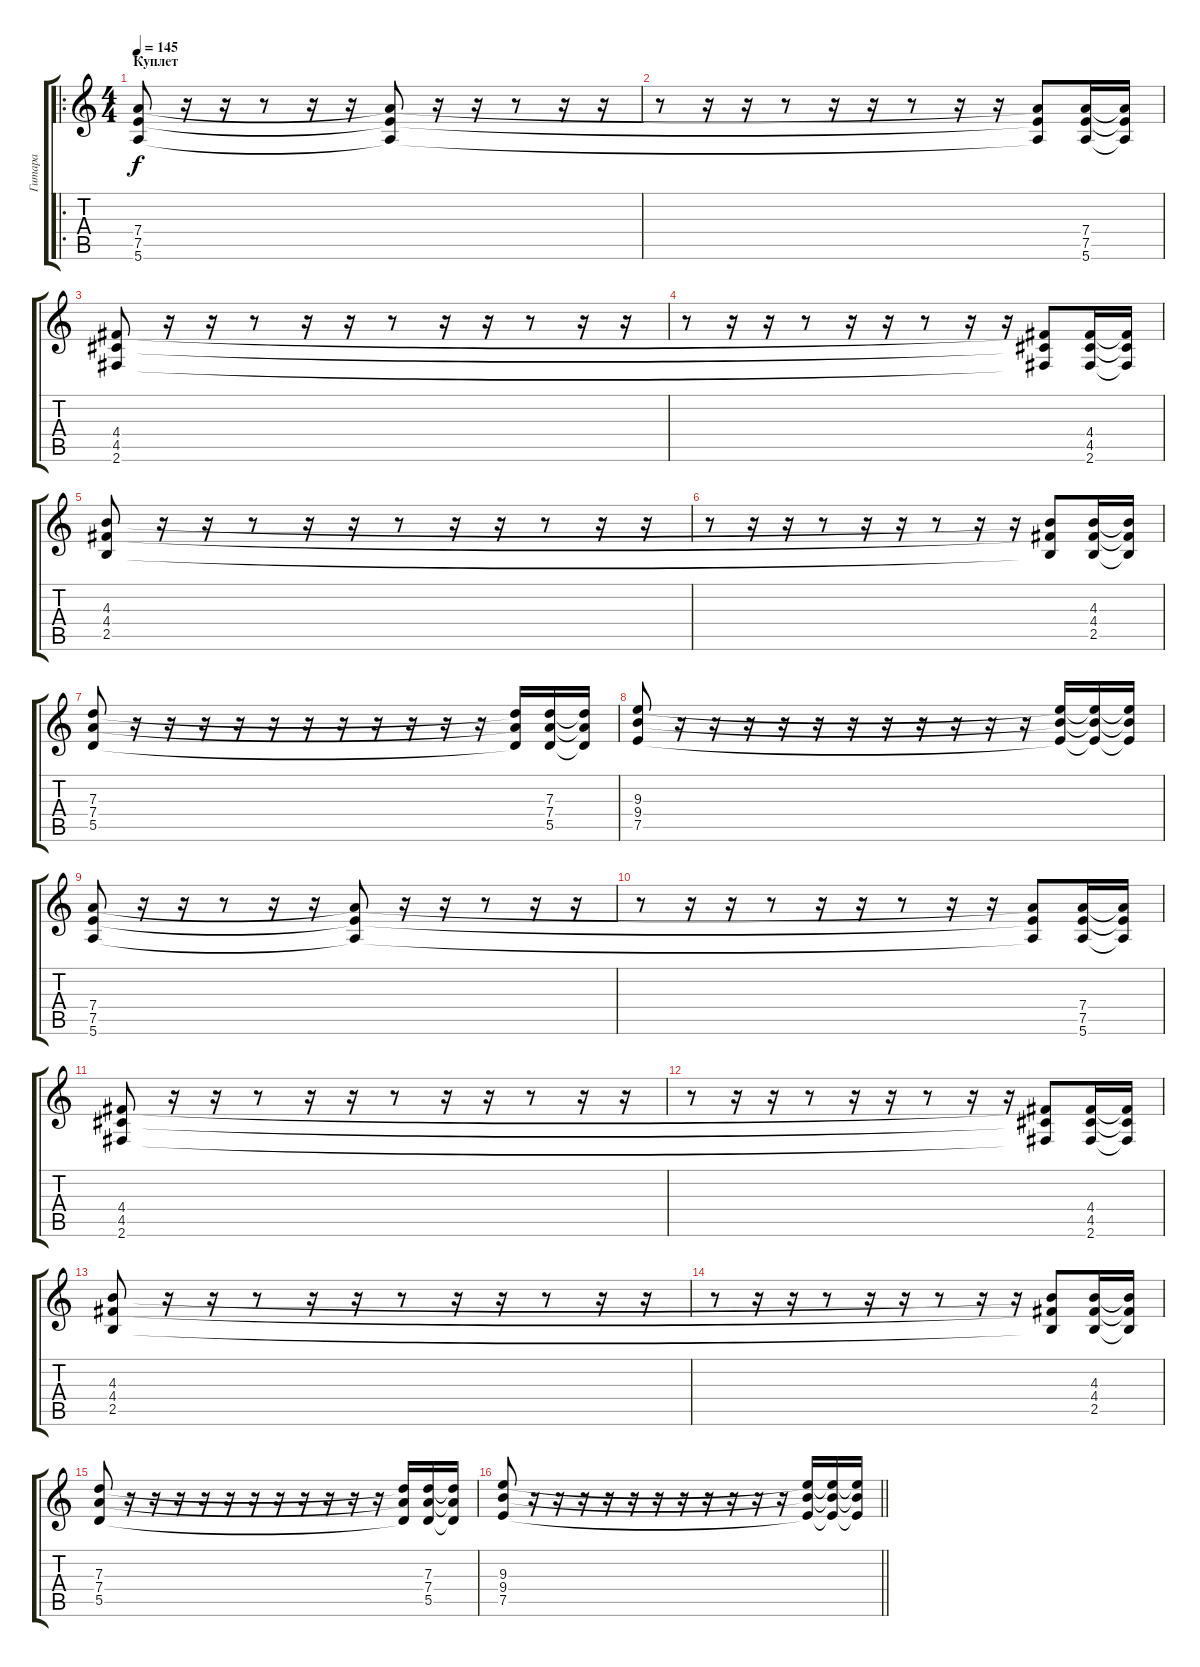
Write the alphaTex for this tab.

\track ("Гитара" "Гитара") {instrument overdrivenguitar}
\staff {score tabs}
\tuning (E4 B3 G3 D3 A2 E2) {hide}
\ro
\ts (4 4)
\section ("" "Куплет")
\tempo 145
\clef g2
\ks c
(7.4 7.5 5.6).8{dy f} r.16 r.16 r.8 r.16 r.16 (7.4{t} 7.5{t} 5.6{t}).8 r.16 r.16 r.8 r.16 r.16 |
r.8 r.16 r.16 r.8 r.16 r.16 r.8 r.16 r.16 (7.4{t} 7.5{t} 5.6{t}).8 (7.4 7.5 5.6).16 (7.4{t} 7.5{t} 5.6{t}).16 |
(4.4 4.5 2.6).8 r.16 r.16 r.8 r.16 r.16 r.8 r.16 r.16 r.8 r.16 r.16 |
r.8 r.16 r.16 r.8 r.16 r.16 r.8 r.16 r.16 (4.4{t} 4.5{t} 2.6{t}).8 (4.4 4.5 2.6).16 (4.4{t} 4.5{t} 2.6{t}).16 |
(4.3 4.4 2.5).8 r.16 r.16 r.8 r.16 r.16 r.8 r.16 r.16 r.8 r.16 r.16 |
r.8 r.16 r.16 r.8 r.16 r.16 r.8 r.16 r.16 (4.3{t} 4.4{t} 2.5{t}).8 (4.3 4.4 2.5).16 (4.3{t} 4.4{t} 2.5{t}).16 |
(7.3 7.4 5.5).8 r.16 r.16 r.16 r.16 r.16 r.16 r.16 r.16 r.16 r.16 r.16 (7.3{t} 7.4{t} 5.5{t}).16 (7.3 7.4 5.5).16 (7.3{t} 7.4{t} 5.5{t}).16 |
(9.3 9.4 7.5).8 r.16 r.16 r.16 r.16 r.16 r.16 r.16 r.16 r.16 r.16 r.16 (9.3{t} 9.4{t} 7.5{t}).16 (9.3{t} 9.4{t} 7.5{t}).16 (9.3{t} 9.4{t} 7.5{t}).16 |
(7.4 7.5 5.6).8 r.16 r.16 r.8 r.16 r.16 (7.4{t} 7.5{t} 5.6{t}).8 r.16 r.16 r.8 r.16 r.16 |
r.8 r.16 r.16 r.8 r.16 r.16 r.8 r.16 r.16 (7.4{t} 7.5{t} 5.6{t}).8 (7.4 7.5 5.6).16 (7.4{t} 7.5{t} 5.6{t}).16 |
(4.4 4.5 2.6).8 r.16 r.16 r.8 r.16 r.16 r.8 r.16 r.16 r.8 r.16 r.16 |
r.8 r.16 r.16 r.8 r.16 r.16 r.8 r.16 r.16 (4.4{t} 4.5{t} 2.6{t}).8 (4.4 4.5 2.6).16 (4.4{t} 4.5{t} 2.6{t}).16 |
(4.3 4.4 2.5).8 r.16 r.16 r.8 r.16 r.16 r.8 r.16 r.16 r.8 r.16 r.16 |
r.8 r.16 r.16 r.8 r.16 r.16 r.8 r.16 r.16 (4.3{t} 4.4{t} 2.5{t}).8 (4.3 4.4 2.5).16 (4.3{t} 4.4{t} 2.5{t}).16 |
(7.3 7.4 5.5).8 r.16 r.16 r.16 r.16 r.16 r.16 r.16 r.16 r.16 r.16 r.16 (7.3{t} 7.4{t} 5.5{t}).16 (7.3 7.4 5.5).16 (7.3{t} 7.4{t} 5.5{t}).16 |
\barLineRight lightlight
(9.3 9.4 7.5).8 r.16 r.16 r.16 r.16 r.16 r.16 r.16 r.16 r.16 r.16 r.16 (9.3{t} 9.4{t} 7.5{t}).16 (9.3{t} 9.4{t} 7.5{t}).16 (9.3{t} 9.4{t} 7.5{t}).16
